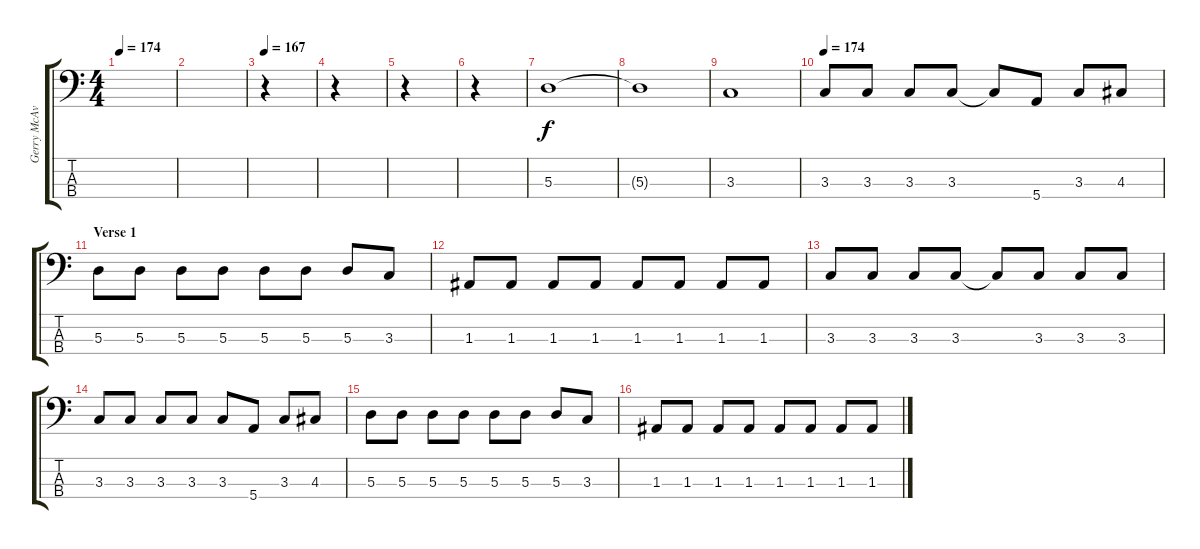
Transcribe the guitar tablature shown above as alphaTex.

\track ("Gerry McAvoy" "Gerry McAv") {instrument electricbasspick}
\staff {score tabs}
\tuning (G2 D2 A1 E1) {hide}
\ts (4 4)
\tempo 174
\clef f4
\ks c
|
|
\tempo 167
r.4 |
r.4 |
r.4 |
r.4 |
5.3.1 |
5.3{t}.1 |
3.3.1 |
\tempo 174
3.3.8 3.3.8 3.3.8 3.3.8 3.3{t}.8 5.4.8 3.3.8 4.3.8 |
\section ("" "Verse 1")
5.3.8 5.3.8 5.3.8 5.3.8 5.3.8 5.3.8 5.3.8 3.3.8 |
1.3.8 1.3.8 1.3.8 1.3.8 1.3.8 1.3.8 1.3.8 1.3.8 |
3.3.8 3.3.8 3.3.8 3.3.8 3.3{t}.8 3.3.8 3.3.8 3.3.8 |
3.3.8 3.3.8 3.3.8 3.3.8 3.3.8 5.4.8 3.3.8 4.3.8 |
5.3.8 5.3.8 5.3.8 5.3.8 5.3.8 5.3.8 5.3.8 3.3.8 |
1.3.8 1.3.8 1.3.8 1.3.8 1.3.8 1.3.8 1.3.8 1.3.8
